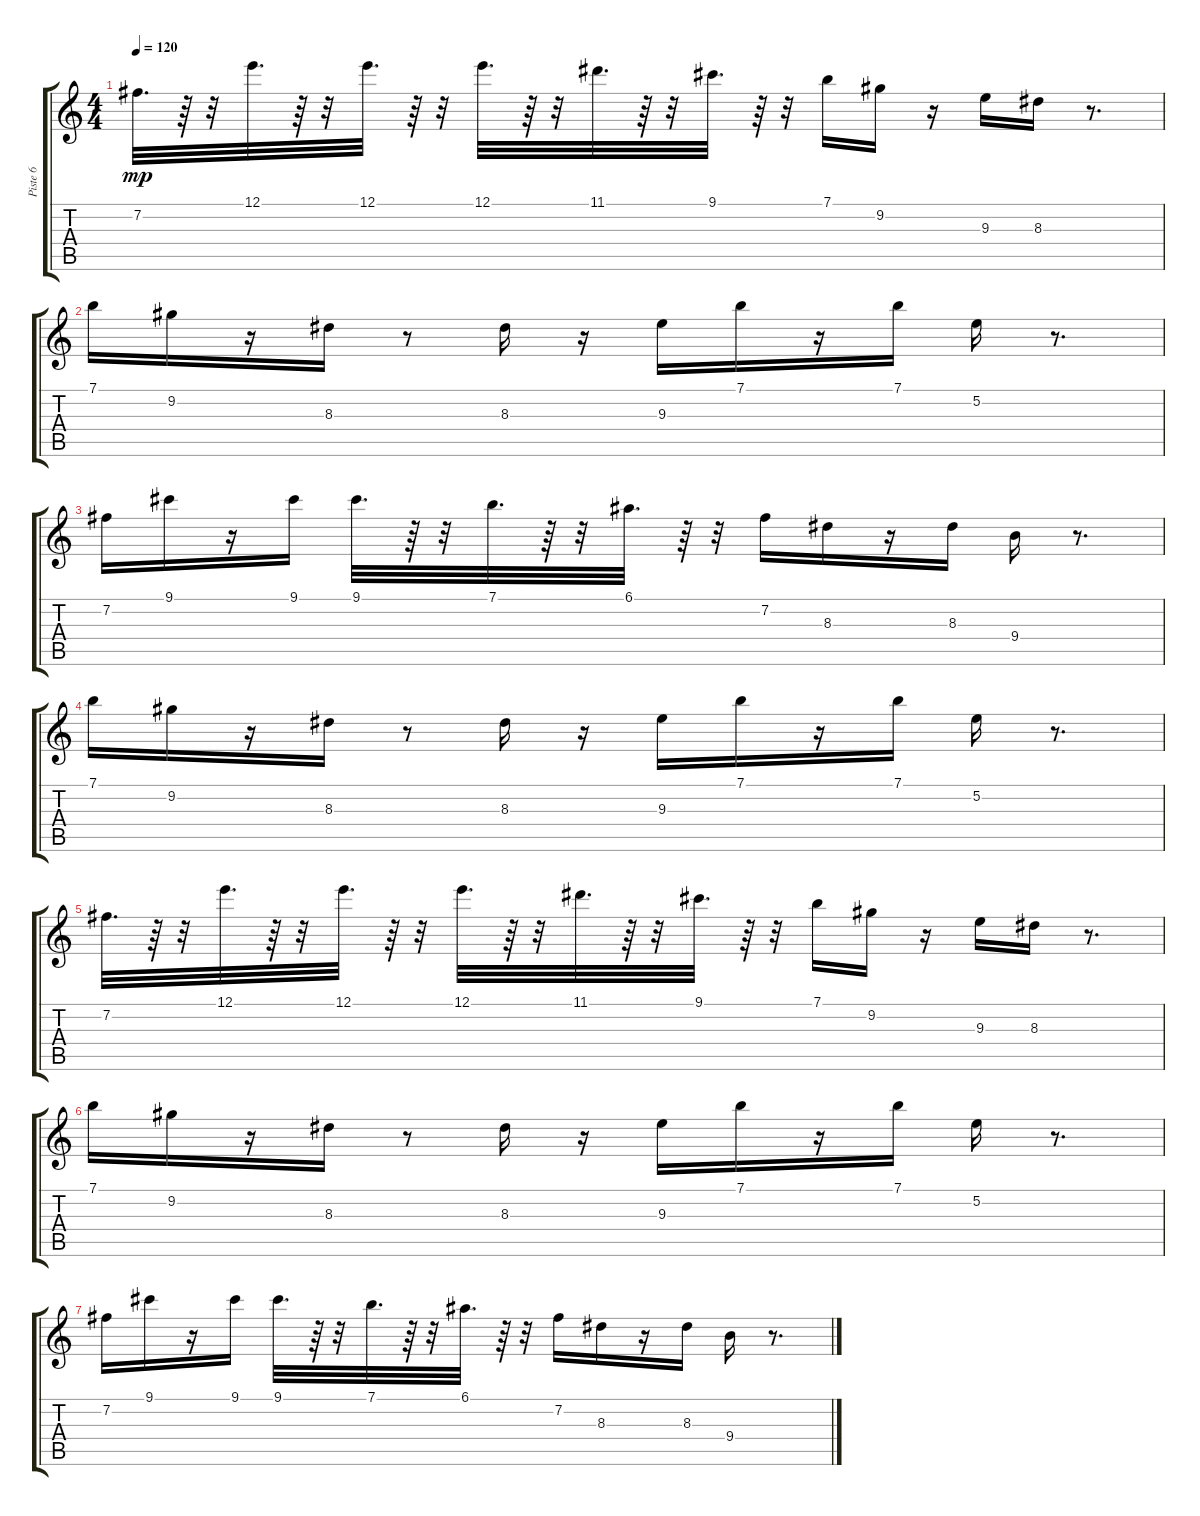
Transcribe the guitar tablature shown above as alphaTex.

\track ("Piste 6" "Piste 6") {instrument synthbass1}
\staff {score tabs}
\tuning (E4 B3 G3 D3 A2 E2) {hide}
\ts (4 4)
\tempo 120
\clef g2
\ks c
7.2.32{d dy mp} r.64 r.32 12.1.32{d} r.64 r.32 12.1.32{d} r.64 r.32 12.1.32{d} r.64 r.32 11.1.32{d} r.64 r.32 9.1.32{d} r.64 r.32 7.1.16 9.2.16 r.16 9.3.16 8.3.16 r.8{d} |
7.1.16 9.2.16 r.16 8.3.16 r.8 8.3.16 r.16 9.3.16 7.1.16 r.16 7.1.16 5.2.16 r.8{d} |
7.2.16 9.1.16 r.16 9.1.16 9.1.32{d} r.64 r.32 7.1.32{d} r.64 r.32 6.1.32{d} r.64 r.32 7.2.16 8.3.16 r.16 8.3.16 9.4.16 r.8{d} |
7.1.16 9.2.16 r.16 8.3.16 r.8 8.3.16 r.16 9.3.16 7.1.16 r.16 7.1.16 5.2.16 r.8{d} |
7.2.32{d} r.64 r.32 12.1.32{d} r.64 r.32 12.1.32{d} r.64 r.32 12.1.32{d} r.64 r.32 11.1.32{d} r.64 r.32 9.1.32{d} r.64 r.32 7.1.16 9.2.16 r.16 9.3.16 8.3.16 r.8{d} |
7.1.16 9.2.16 r.16 8.3.16 r.8 8.3.16 r.16 9.3.16 7.1.16 r.16 7.1.16 5.2.16 r.8{d} |
7.2.16 9.1.16 r.16 9.1.16 9.1.32{d} r.64 r.32 7.1.32{d} r.64 r.32 6.1.32{d} r.64 r.32 7.2.16 8.3.16 r.16 8.3.16 9.4.16 r.8{d}
